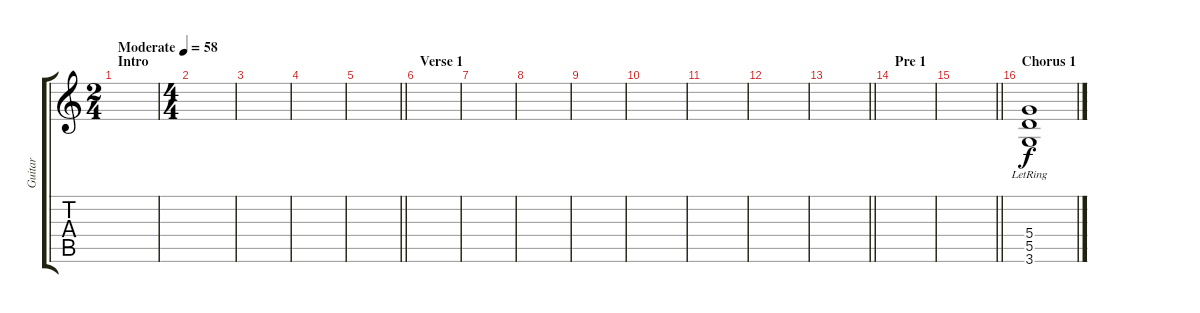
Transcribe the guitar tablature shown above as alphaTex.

\track ("Guitar" "Guitar") {instrument distortionguitar}
\staff {score tabs}
\tuning (E4 B3 G3 D3 A2 E2) {hide}
\ts (2 4)
\section ("" "Intro")
\tempo (58 "Moderate")
\clef g2
\ks c
|
\ts (4 4)
|
|
|
\barLineRight lightlight
|
\section ("" "Verse 1")
|
|
|
|
|
|
|
\barLineRight lightlight
|
\section ("" "Pre 1")
|
\barLineRight lightlight
|
\section ("" "Chorus 1")
(5.4{lr} 5.5{lr} 3.6).1
